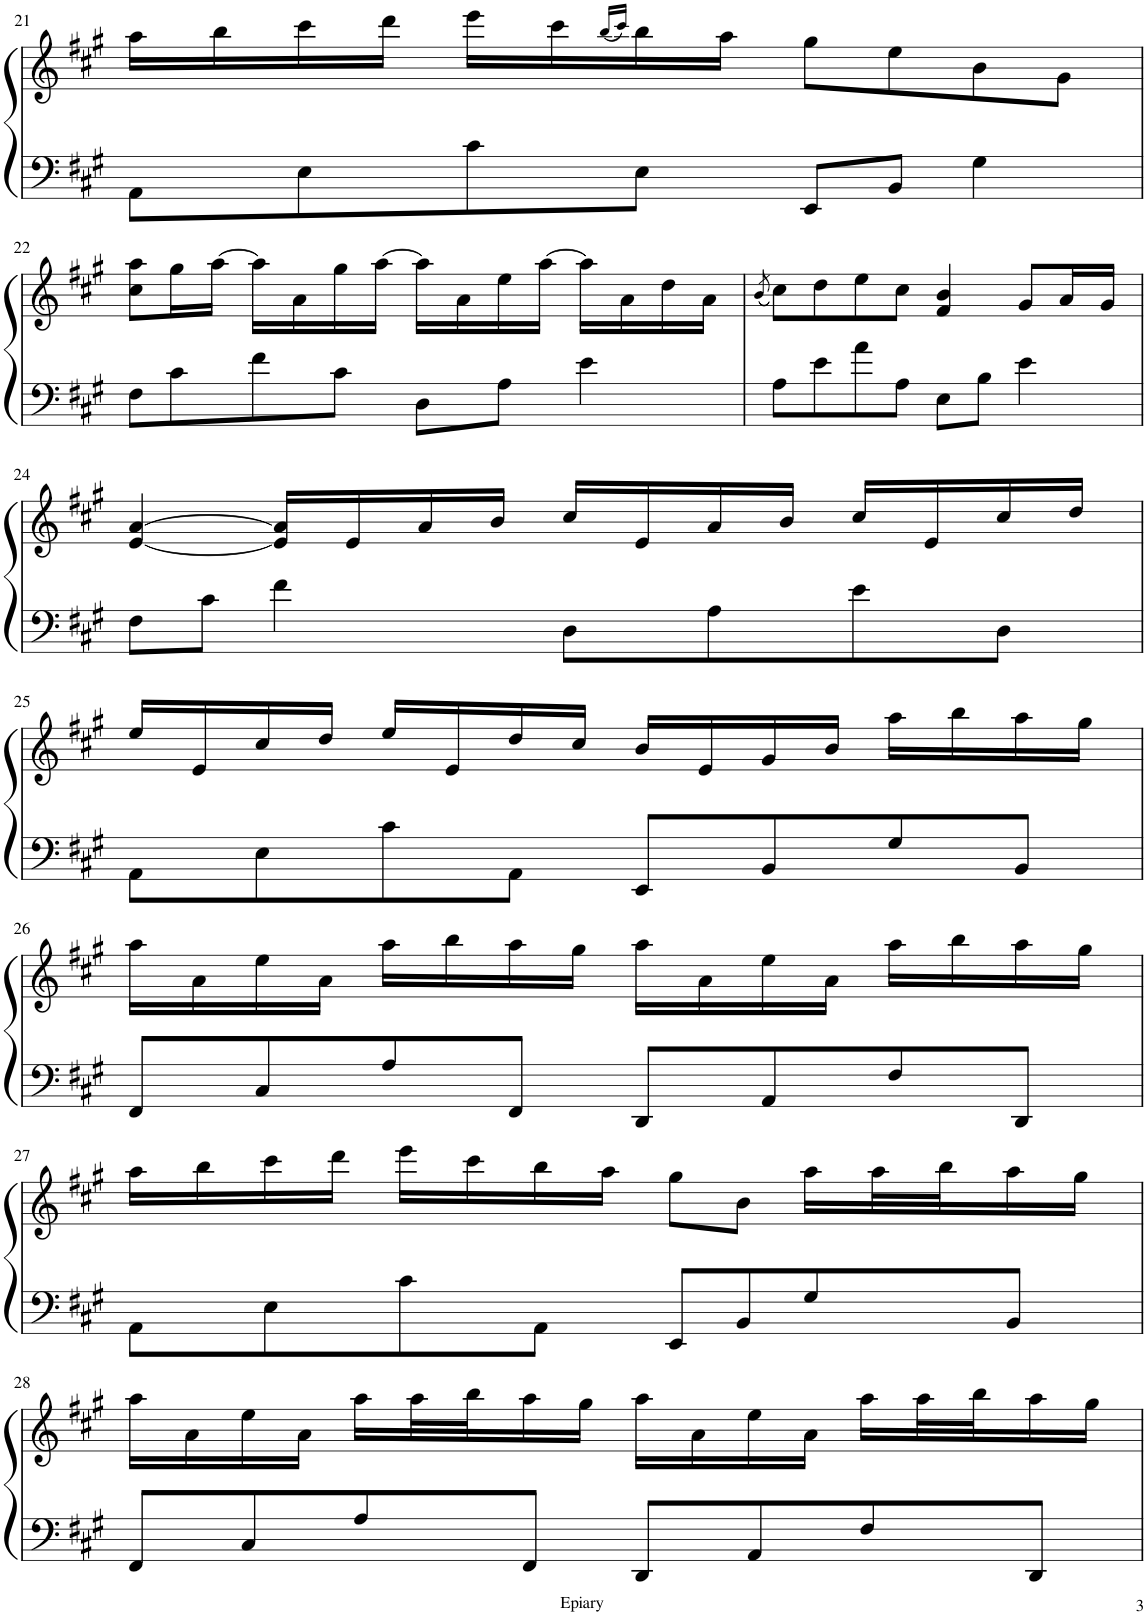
**kern	**kern
*part1	*part1
*staff2	*staff1
*I"피아노	*
!!LO:PB:g=z
*clefF4	*clefG2
*k[f#c#g#]	*k[f#c#g#]
*M4/4	*M4/4
=21	=21
8AA\L	16aa\LL
.	16bb\
8E\	16ccc#\
.	16ddd\JJ
8c#\	16eee\LL
.	16ccc#\
.	(16qbb/LL
.	16qccc#/JJ)
8E\J	16bb\
.	16aa\JJ
8EE/L	8gg#\L
8BB/J	8ee\
4G#\	8b\
.	8g#\J
!!LO:LB:g=z
=22	=22
8F#\L	8cc#\ 8aa\L
8c#\	16gg#\L
.	[16aa\JJ
8f#\	16aa\LL]
.	16a\
8c#\J	16gg#\
.	[16aa\JJ
8D\L	16aa\LL]
.	16a\
8A\J	16ee\
.	[16aa\JJ
4e\	16aa\LL]
.	16a\
.	16dd\
.	16a\JJ
=23	=23
.	(8qb/
8A\L	8cc#\L)
8e\	8dd\
8a\	8ee\
8A\J	8cc#\J
8E\L	4f#/ 4b/
8B\J	.
4e\	8g#/L
.	16a/L
.	16g#/JJ
!!LO:LB:g=z
=24	=24
8F#\L	[4e/ [4a/
8c#\J	.
4f#\	16e/] 16a/]LL
.	16e/
.	16a/
.	16b/JJ
8D\L	16cc#/LL
.	16e/
8A\	16a/
.	16b/JJ
8e\	16cc#/LL
.	16e/
8D\J	16cc#/
.	16dd/JJ
!!LO:LB:g=z
=25	=25
8AA\L	16ee/LL
.	16e/
8E\	16cc#/
.	16dd/JJ
8c#\	16ee/LL
.	16e/
8AA\J	16dd/
.	16cc#/JJ
8EE/L	16b/LL
.	16e/
8BB/	16g#/
.	16b/JJ
8G#/	16aa\LL
.	16bb\
8BB/J	16aa\
.	16gg#\JJ
!!LO:LB:g=z
=26	=26
8FF#/L	16aa\LL
.	16a\
8C#/	16ee\
.	16a\JJ
8A/	16aa\LL
.	16bb\
8FF#/J	16aa\
.	16gg#\JJ
8DD/L	16aa\LL
.	16a\
8AA/	16ee\
.	16a\JJ
8F#/	16aa\LL
.	16bb\
8DD/J	16aa\
.	16gg#\JJ
!!LO:LB:g=z
=27	=27
8AA\L	16aa\LL
.	16bb\
8E\	16ccc#\
.	16ddd\JJ
8c#\	16eee\LL
.	16ccc#\
8AA\J	16bb\
.	16aa\JJ
8EE/L	8gg#\L
8BB/	8b\J
8G#/	16aa\LL
.	32aa\L
.	32bb\J
8BB/J	16aa\
.	16gg#\JJ
!!LO:LB:g=z
=28	=28
8FF#/L	16aa\LL
.	16a\
8C#/	16ee\
.	16a\JJ
8A/	16aa\LL
.	32aa\L
.	32bb\J
8FF#/J	16aa\
.	16gg#\JJ
8DD/L	16aa\LL
.	16a\
8AA/	16ee\
.	16a\JJ
8F#/	16aa\LL
.	32aa\L
.	32bb\J
8DD/J	16aa\
.	16gg#\JJ
=	=
*-	*-
